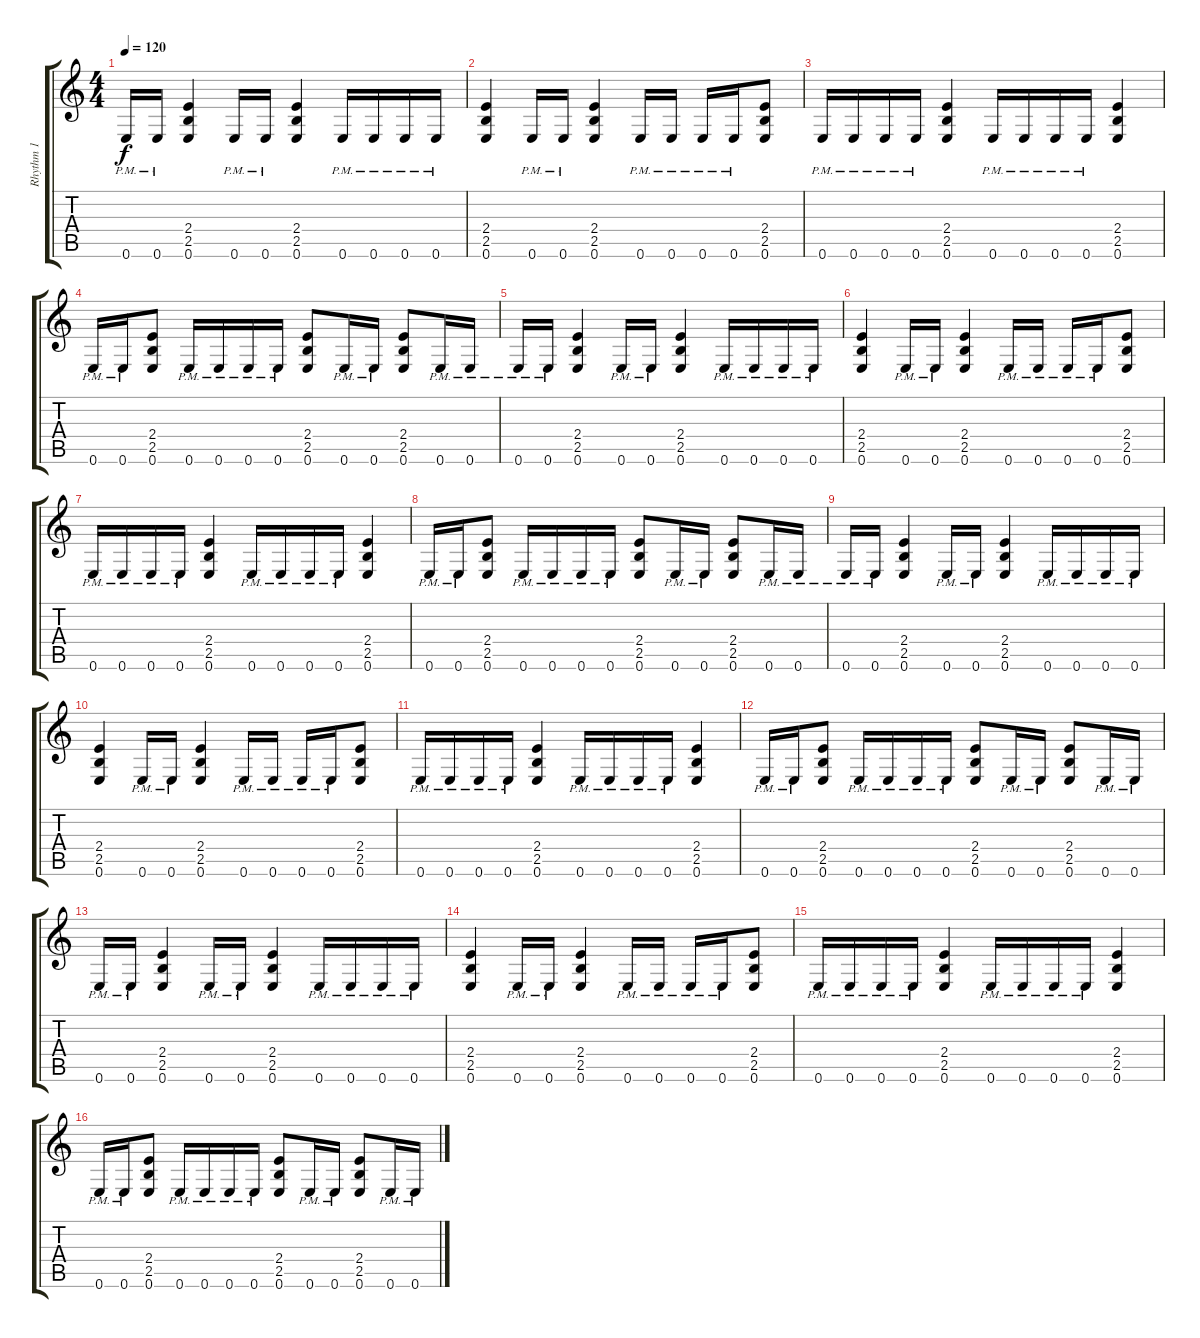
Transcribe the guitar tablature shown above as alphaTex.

\track ("Rhythm 1" "Rhythm 1") {instrument distortionguitar}
\staff {score tabs}
\tuning (E4 B3 G3 D3 A2 E2) {hide}
\ts (4 4)
\tempo 120
\clef g2
\ks c
0.6{pm}.16{dy f} 0.6{pm}.16 (2.4 2.5 0.6).4 0.6{pm}.16 0.6{pm}.16 (2.4 2.5 0.6).4 0.6{pm}.16 0.6{pm}.16 0.6{pm}.16 0.6{pm}.16 |
(2.4 2.5 0.6).4 0.6{pm}.16 0.6{pm}.16 (2.4 2.5 0.6).4 0.6{pm}.16 0.6{pm}.16 0.6{pm}.16 0.6{pm}.16 (2.4 2.5 0.6).8 |
0.6{pm}.16 0.6{pm}.16 0.6{pm}.16 0.6{pm}.16 (2.4 2.5 0.6).4 0.6{pm}.16 0.6{pm}.16 0.6{pm}.16 0.6{pm}.16 (2.4 2.5 0.6).4 |
0.6{pm}.16 0.6{pm}.16 (2.4 2.5 0.6).8 0.6{pm}.16 0.6{pm}.16 0.6{pm}.16 0.6{pm}.16 (2.4 2.5 0.6).8 0.6{pm}.16 0.6{pm}.16 (2.4 2.5 0.6).8 0.6{pm}.16 0.6{pm}.16 |
0.6{pm}.16 0.6{pm}.16 (2.4 2.5 0.6).4 0.6{pm}.16 0.6{pm}.16 (2.4 2.5 0.6).4 0.6{pm}.16 0.6{pm}.16 0.6{pm}.16 0.6{pm}.16 |
(2.4 2.5 0.6).4 0.6{pm}.16 0.6{pm}.16 (2.4 2.5 0.6).4 0.6{pm}.16 0.6{pm}.16 0.6{pm}.16 0.6{pm}.16 (2.4 2.5 0.6).8 |
0.6{pm}.16 0.6{pm}.16 0.6{pm}.16 0.6{pm}.16 (2.4 2.5 0.6).4 0.6{pm}.16 0.6{pm}.16 0.6{pm}.16 0.6{pm}.16 (2.4 2.5 0.6).4 |
0.6{pm}.16 0.6{pm}.16 (2.4 2.5 0.6).8 0.6{pm}.16 0.6{pm}.16 0.6{pm}.16 0.6{pm}.16 (2.4 2.5 0.6).8 0.6{pm}.16 0.6{pm}.16 (2.4 2.5 0.6).8 0.6{pm}.16 0.6{pm}.16 |
0.6{pm}.16 0.6{pm}.16 (2.4 2.5 0.6).4 0.6{pm}.16 0.6{pm}.16 (2.4 2.5 0.6).4 0.6{pm}.16 0.6{pm}.16 0.6{pm}.16 0.6{pm}.16 |
(2.4 2.5 0.6).4 0.6{pm}.16 0.6{pm}.16 (2.4 2.5 0.6).4 0.6{pm}.16 0.6{pm}.16 0.6{pm}.16 0.6{pm}.16 (2.4 2.5 0.6).8 |
0.6{pm}.16 0.6{pm}.16 0.6{pm}.16 0.6{pm}.16 (2.4 2.5 0.6).4 0.6{pm}.16 0.6{pm}.16 0.6{pm}.16 0.6{pm}.16 (2.4 2.5 0.6).4 |
0.6{pm}.16 0.6{pm}.16 (2.4 2.5 0.6).8 0.6{pm}.16 0.6{pm}.16 0.6{pm}.16 0.6{pm}.16 (2.4 2.5 0.6).8 0.6{pm}.16 0.6{pm}.16 (2.4 2.5 0.6).8 0.6{pm}.16 0.6{pm}.16 |
0.6{pm}.16 0.6{pm}.16 (2.4 2.5 0.6).4 0.6{pm}.16 0.6{pm}.16 (2.4 2.5 0.6).4 0.6{pm}.16 0.6{pm}.16 0.6{pm}.16 0.6{pm}.16 |
(2.4 2.5 0.6).4 0.6{pm}.16 0.6{pm}.16 (2.4 2.5 0.6).4 0.6{pm}.16 0.6{pm}.16 0.6{pm}.16 0.6{pm}.16 (2.4 2.5 0.6).8 |
0.6{pm}.16 0.6{pm}.16 0.6{pm}.16 0.6{pm}.16 (2.4 2.5 0.6).4 0.6{pm}.16 0.6{pm}.16 0.6{pm}.16 0.6{pm}.16 (2.4 2.5 0.6).4 |
0.6{pm}.16 0.6{pm}.16 (2.4 2.5 0.6).8 0.6{pm}.16 0.6{pm}.16 0.6{pm}.16 0.6{pm}.16 (2.4 2.5 0.6).8 0.6{pm}.16 0.6{pm}.16 (2.4 2.5 0.6).8 0.6{pm}.16 0.6{pm}.16
